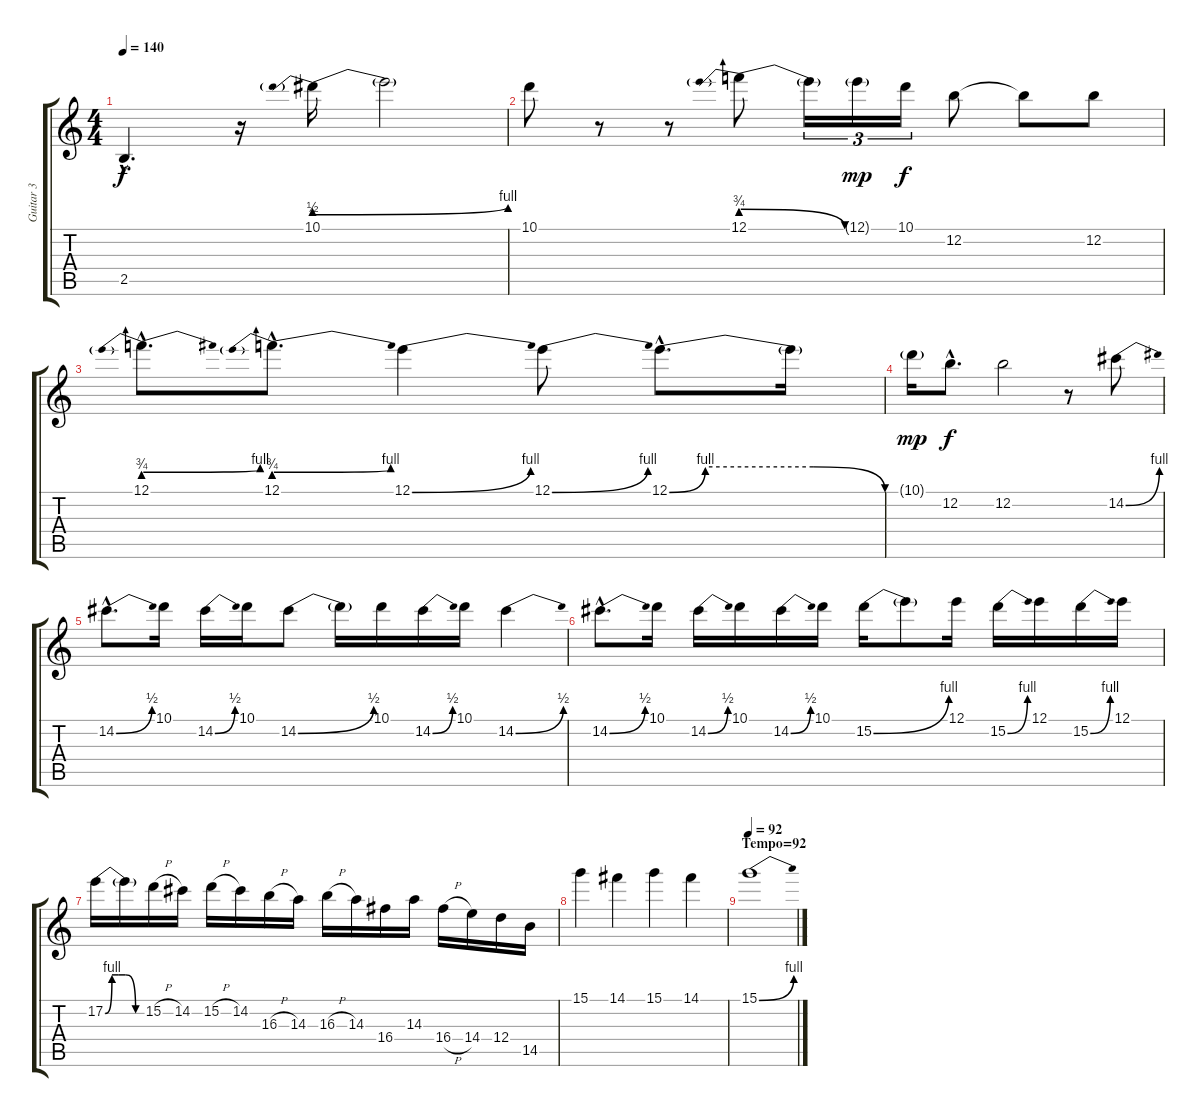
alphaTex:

\track ("Guitar 3" "Guitar 3") {instrument acousticguitarnylon}
\staff {score tabs}
\tuning (E4 B3 G3 D3 A2 E2) {hide}
\ts (4 4)
\tempo 140
\clef g2
\ks c
2.5{hac t}.4{d dy f} r.16 10.1{be (prebendbend 0 2 60 4)}.16 10.1{t}.2 |
10.1.8 r.8 r.8 12.1{be (prebendrelease 0 3 60 0)}.8 12.1{t}.16{tu (3 2)} 12.1{g}.16{tu (3 2) dy mp} 10.1.16{tu (3 2) dy f} 12.2.8 12.2{t}.8 12.2.8 |
12.1{be (prebendbend 0 3 60 4) hac}.8{d} 12.1{be (prebendbend 0 3 60 4) hac}.8{d} 12.1{be (bend 0 0 60 4)}.4 12.1{be (bend 0 0 60 4)}.8 12.1{be (custom 0 0 10 4 20 4 40 4 60 0) hac}.8{d} 12.1{t}.16 |
10.1{g}.16{dy mp} 12.2{hac}.8{d dy f} 12.2.2 r.8 14.2{be (bend 0 0 60 4)}.8 |
14.2{be (bend 0 0 60 2) hac}.8{d} 10.1.16 14.2{be (bend 0 0 60 2)}.16 10.1.16 14.2{be (bend 0 0 60 2)}.8 14.2{t}.16 10.1.16 14.2{be (bend 0 0 60 2)}.16 10.1.16 14.2{be (bend 0 0 60 2)}.4 |
14.2{be (bend 0 0 60 2) hac}.8{d} 10.1.16 14.2{be (bend 0 0 60 2)}.16 10.1.16 14.2{be (bend 0 0 60 2)}.16 10.1.16 15.2{be (bend 0 0 60 4)}.16 15.2{t}.8 12.1.16 15.2{be (bend 0 0 60 4)}.16 12.1.16 15.2{be (bend 0 0 60 4)}.16 12.1.16 |
17.2{be (custom 0 0 10 4 20 4 30 4 45 0 60 0)}.16 17.2{t}.16 15.2{h}.16 14.2.16 15.2{h}.16 14.2.16 16.3{h}.16 14.3.16 16.3{h}.16 14.3.16 16.4.16 14.3.16 16.4{h}.16 14.4.16 12.4.16 14.5.16 |
15.1.4 14.1.4 15.1.4 14.1.4 |
\section ("" "Tempo=92")
\tempo 92
15.1{be (bend 0 0 60 4)}.1
